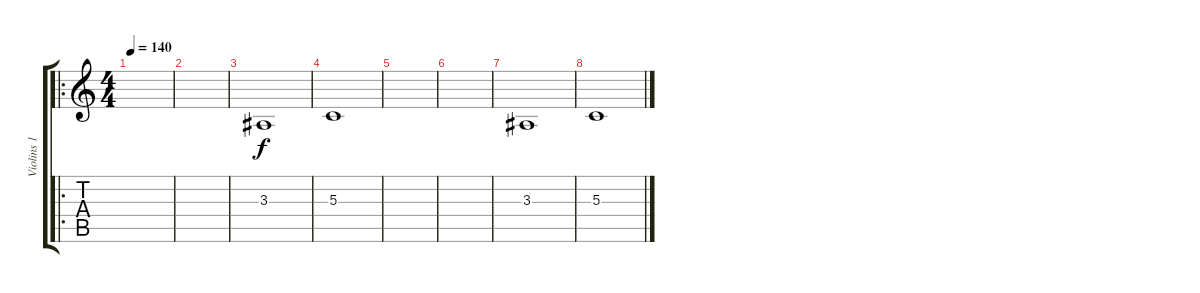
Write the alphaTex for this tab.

\track ("Violins 1" "Violins 1") {instrument violin}
\staff {score tabs}
\tuning (E4 B3 G3 D3 A2 E2) {hide}
\ro
\ts (4 4)
\tempo 140
\clef g2
\ks c
|
|
3.3.1{volume 16} |
5.3.1 |
|
|
3.3.1{volume 16} |
5.3.1
